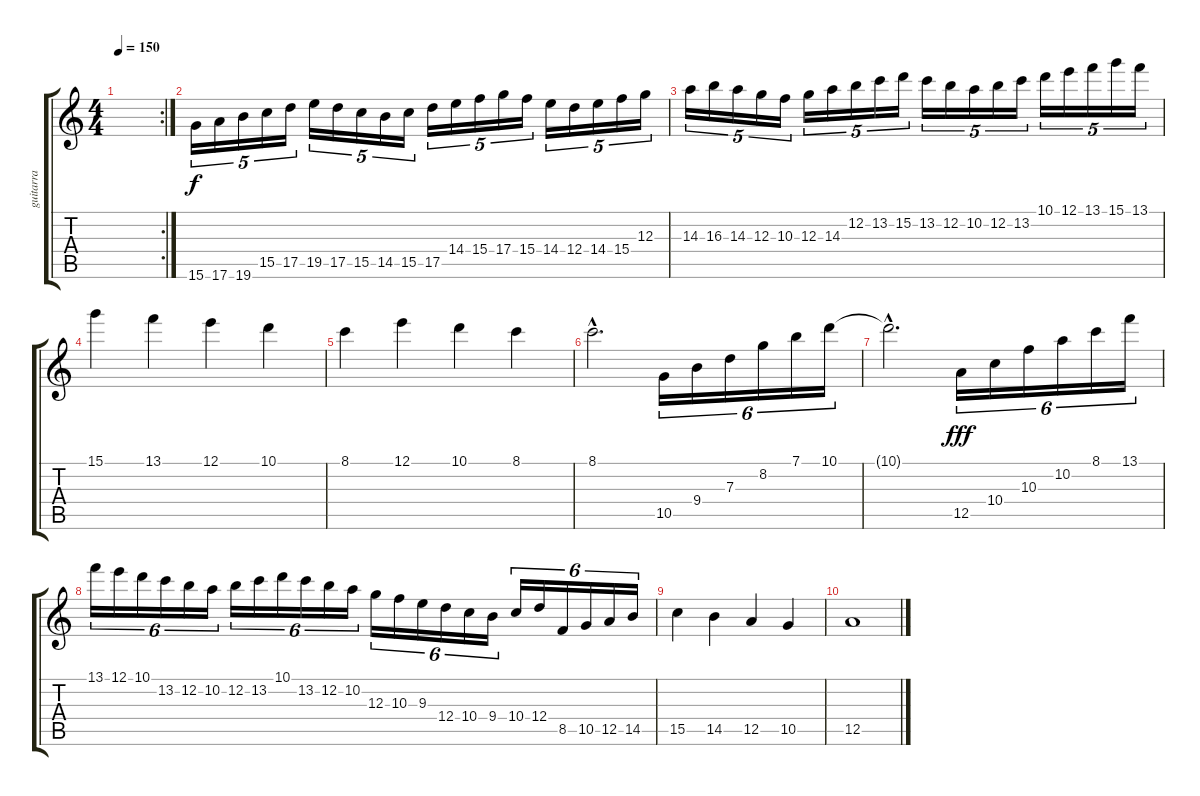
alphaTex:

\track ("guitarra" "guitarra") {instrument distortionguitar}
\staff {score tabs}
\tuning (E4 B3 G3 D3 A2 E2) {hide}
\rc 2
\ts (4 4)
\tempo 150
\clef g2
\ks c
|
15.6.16{tu (5 4)} 17.6.16{tu (5 4)} 19.6.16{tu (5 4)} 15.5.16{tu (5 4)} 17.5.16{tu (5 4)} 19.5.16{tu (5 4)} 17.5.16{tu (5 4)} 15.5.16{tu (5 4)} 14.5.16{tu (5 4)} 15.5.16{tu (5 4)} 17.5.16{tu (5 4)} 14.4.16{tu (5 4)} 15.4.16{tu (5 4)} 17.4.16{tu (5 4)} 15.4.16{tu (5 4)} 14.4.16{tu (5 4)} 12.4.16{tu (5 4)} 14.4.16{tu (5 4)} 15.4.16{tu (5 4)} 12.3.16{tu (5 4)} |
14.3.16{tu (5 4)} 16.3.16{tu (5 4)} 14.3.16{tu (5 4)} 12.3.16{tu (5 4)} 10.3.16{tu (5 4)} 12.3.16{tu (5 4)} 14.3.16{tu (5 4)} 12.2.16{tu (5 4)} 13.2.16{tu (5 4)} 15.2.16{tu (5 4)} 13.2.16{tu (5 4)} 12.2.16{tu (5 4)} 10.2.16{tu (5 4)} 12.2.16{tu (5 4)} 13.2.16{tu (5 4)} 10.1.16{tu (5 4)} 12.1.16{tu (5 4)} 13.1.16{tu (5 4)} 15.1.16{tu (5 4)} 13.1.16{tu (5 4)} |
15.1.4 13.1.4 12.1.4 10.1.4 |
8.1.4 12.1.4 10.1.4 8.1.4 |
8.1{hac}.2{d} 10.5.16{tu (6 4)} 9.4.16{tu (6 4)} 7.3.16{tu (6 4)} 8.2.16{tu (6 4)} 7.1.16{tu (6 4)} 10.1.16{tu (6 4)} |
10.1{hac t}.2{d dy f} 12.5.16{tu (6 4) dy fff} 10.4.16{tu (6 4)} 10.3.16{tu (6 4)} 10.2.16{tu (6 4)} 8.1.16{tu (6 4)} 13.1.16{tu (6 4)} |
13.1.16{tu (6 4)} 12.1.16{tu (6 4)} 10.1.16{tu (6 4)} 13.2.16{tu (6 4)} 12.2.16{tu (6 4)} 10.2.16{tu (6 4)} 12.2.16{tu (6 4)} 13.2.16{tu (6 4)} 10.1.16{tu (6 4)} 13.2.16{tu (6 4)} 12.2.16{tu (6 4)} 10.2.16{tu (6 4)} 12.3.16{tu (6 4)} 10.3.16{tu (6 4)} 9.3.16{tu (6 4)} 12.4.16{tu (6 4)} 10.4.16{tu (6 4)} 9.4.16{tu (6 4)} 10.4.16{tu (6 4)} 12.4.16{tu (6 4)} 8.5.16{tu (6 4)} 10.5.16{tu (6 4)} 12.5.16{tu (6 4)} 14.5.16{tu (6 4)} |
15.5.4 14.5.4 12.5.4 10.5.4 |
12.5.1
